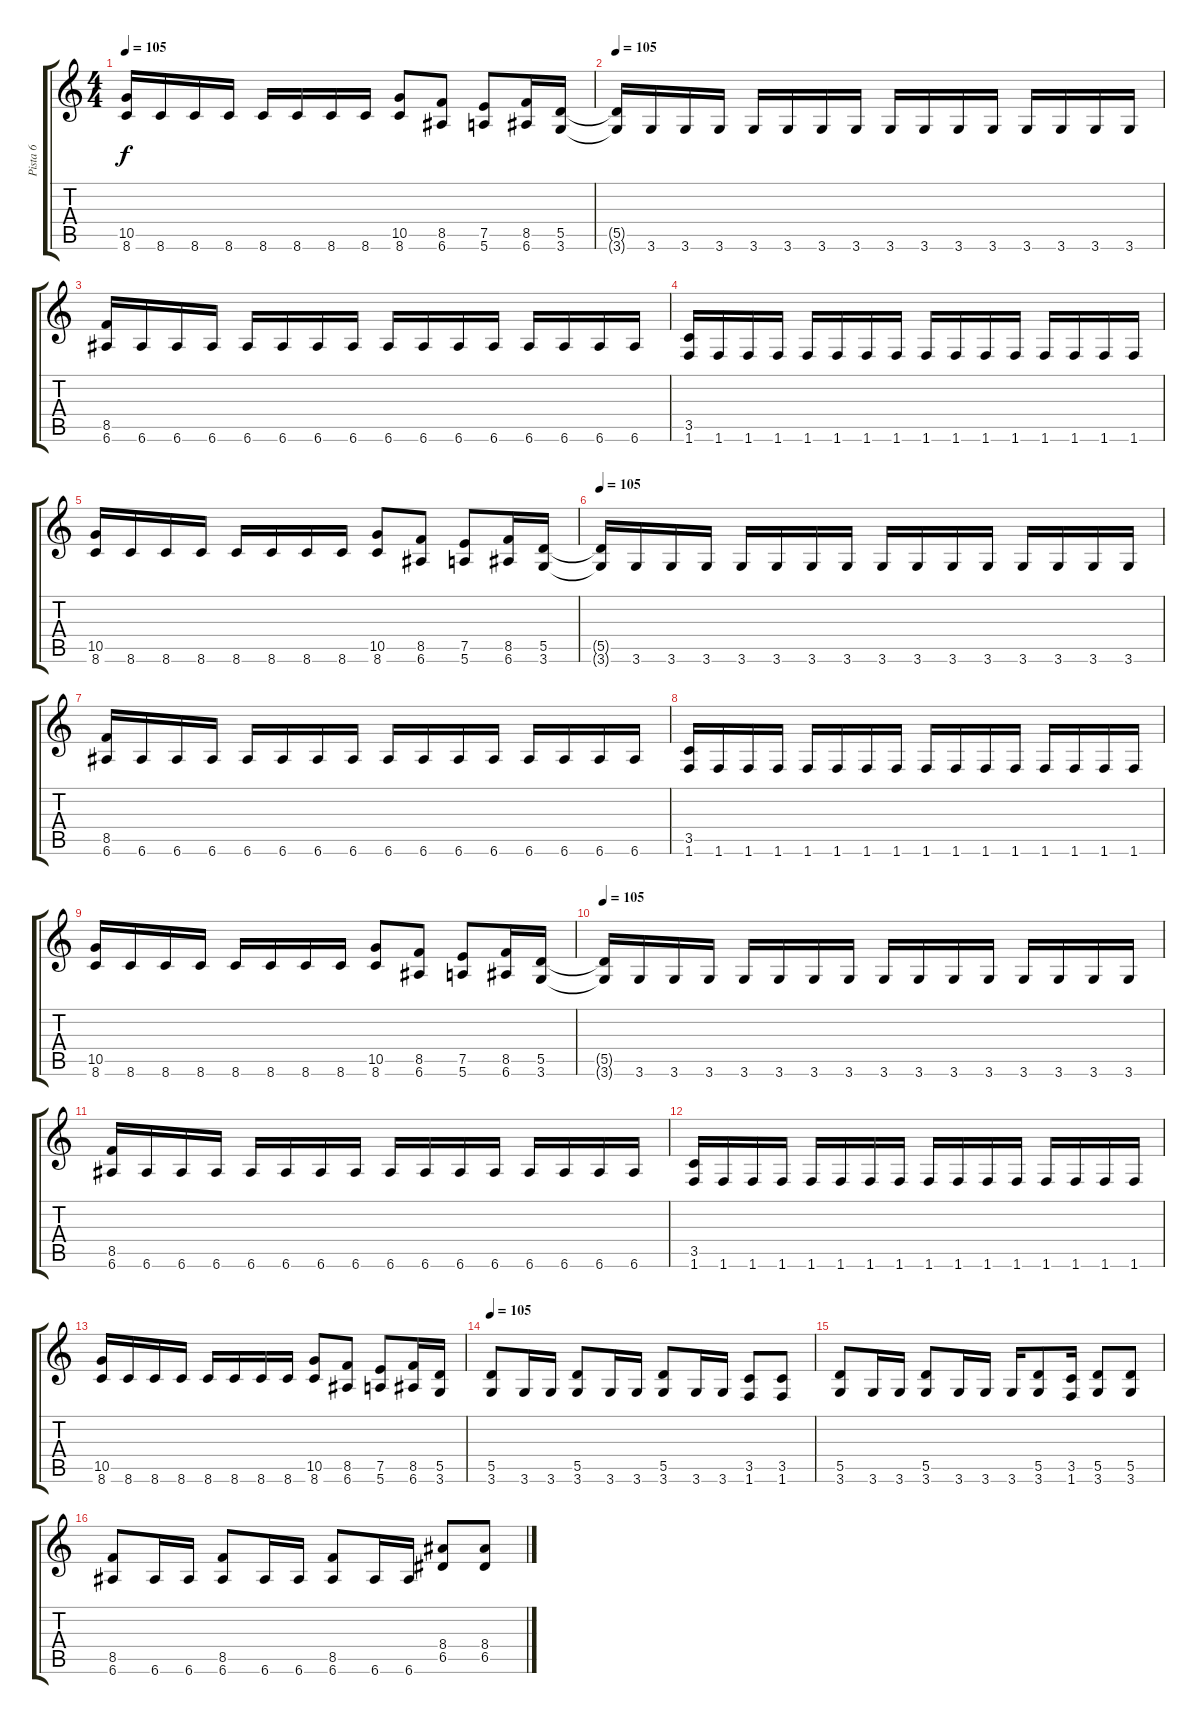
\track ("Pista 6" "Pista 6") {instrument distortionguitar}
\staff {score tabs}
\tuning (E4 B3 G3 D3 A2 E2) {hide}
\ts (4 4)
\tempo 105
\clef g2
\ks c
(10.5 8.6).16{dy f} 8.6.16 8.6.16 8.6.16 8.6.16 8.6.16 8.6.16 8.6.16 (10.5 8.6).8 (8.5 6.6).8 (7.5 5.6).8 (8.5 6.6).16 (5.5 3.6).16 |
\tempo 105
(5.5{t} 3.6{t}).16 3.6.16 3.6.16 3.6.16 3.6.16 3.6.16 3.6.16 3.6.16 3.6.16 3.6.16 3.6.16 3.6.16 3.6.16 3.6.16 3.6.16 3.6.16 |
(8.5 6.6).16 6.6.16 6.6.16 6.6.16 6.6.16 6.6.16 6.6.16 6.6.16 6.6.16 6.6.16 6.6.16 6.6.16 6.6.16 6.6.16 6.6.16 6.6.16 |
(3.5 1.6).16 1.6.16 1.6.16 1.6.16 1.6.16 1.6.16 1.6.16 1.6.16 1.6.16 1.6.16 1.6.16 1.6.16 1.6.16 1.6.16 1.6.16 1.6.16 |
(10.5 8.6).16 8.6.16 8.6.16 8.6.16 8.6.16 8.6.16 8.6.16 8.6.16 (10.5 8.6).8 (8.5 6.6).8 (7.5 5.6).8 (8.5 6.6).16 (5.5 3.6).16 |
\tempo 105
(5.5{t} 3.6{t}).16 3.6.16 3.6.16 3.6.16 3.6.16 3.6.16 3.6.16 3.6.16 3.6.16 3.6.16 3.6.16 3.6.16 3.6.16 3.6.16 3.6.16 3.6.16 |
(8.5 6.6).16 6.6.16 6.6.16 6.6.16 6.6.16 6.6.16 6.6.16 6.6.16 6.6.16 6.6.16 6.6.16 6.6.16 6.6.16 6.6.16 6.6.16 6.6.16 |
(3.5 1.6).16 1.6.16 1.6.16 1.6.16 1.6.16 1.6.16 1.6.16 1.6.16 1.6.16 1.6.16 1.6.16 1.6.16 1.6.16 1.6.16 1.6.16 1.6.16 |
(10.5 8.6).16 8.6.16 8.6.16 8.6.16 8.6.16 8.6.16 8.6.16 8.6.16 (10.5 8.6).8 (8.5 6.6).8 (7.5 5.6).8 (8.5 6.6).16 (5.5 3.6).16 |
\tempo 105
(5.5{t} 3.6{t}).16 3.6.16 3.6.16 3.6.16 3.6.16 3.6.16 3.6.16 3.6.16 3.6.16 3.6.16 3.6.16 3.6.16 3.6.16 3.6.16 3.6.16 3.6.16 |
(8.5 6.6).16 6.6.16 6.6.16 6.6.16 6.6.16 6.6.16 6.6.16 6.6.16 6.6.16 6.6.16 6.6.16 6.6.16 6.6.16 6.6.16 6.6.16 6.6.16 |
(3.5 1.6).16 1.6.16 1.6.16 1.6.16 1.6.16 1.6.16 1.6.16 1.6.16 1.6.16 1.6.16 1.6.16 1.6.16 1.6.16 1.6.16 1.6.16 1.6.16 |
(10.5 8.6).16 8.6.16 8.6.16 8.6.16 8.6.16 8.6.16 8.6.16 8.6.16 (10.5 8.6).8 (8.5 6.6).8 (7.5 5.6).8 (8.5 6.6).16 (5.5 3.6).16 |
\tempo 105
(5.5 3.6).8 3.6.16 3.6.16 (5.5 3.6).8 3.6.16 3.6.16 (5.5 3.6).8 3.6.16 3.6.16 (3.5 1.6).8 (3.5 1.6).8 |
(5.5 3.6).8 3.6.16 3.6.16 (5.5 3.6).8 3.6.16 3.6.16 3.6.16 (5.5 3.6).8 (3.5 1.6).16 (5.5 3.6).8 (5.5 3.6).8 |
(8.5 6.6).8 6.6.16 6.6.16 (8.5 6.6).8 6.6.16 6.6.16 (8.5 6.6).8 6.6.16 6.6.16 (8.4 6.5).8 (8.4 6.5).8
